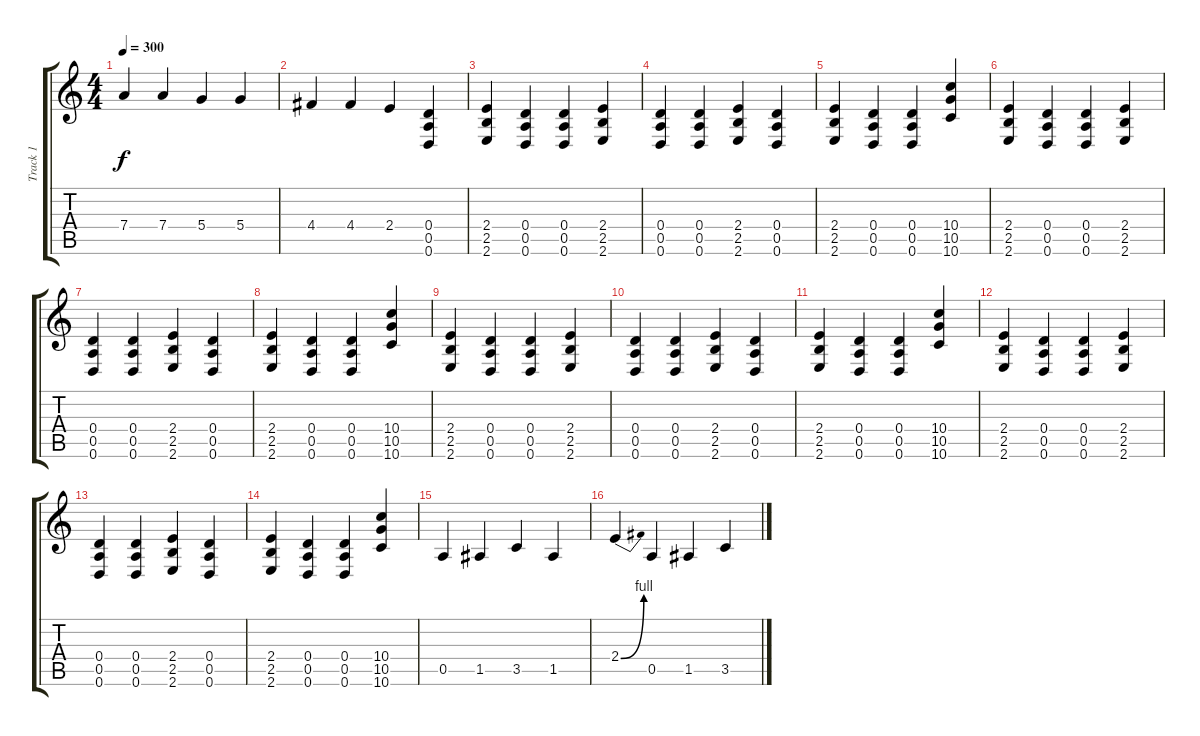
\track ("Track 1" "Track 1") {instrument distortionguitar}
\staff {score tabs}
\tuning (E4 B3 G3 D3 A2 D2) {hide}
\ts (4 4)
\tempo 300
\clef g2
\ks c
7.4.4{dy f} 7.4.4 5.4.4 5.4.4 |
4.4.4 4.4.4 2.4.4 (0.4 0.5 0.6).4 |
(2.4 2.5 2.6).4 (0.4 0.5 0.6).4 (0.4 0.5 0.6).4 (2.4 2.5 2.6).4 |
(0.4 0.5 0.6).4 (0.4 0.5 0.6).4 (2.4 2.5 2.6).4 (0.4 0.5 0.6).4 |
(2.4 2.5 2.6).4 (0.4 0.5 0.6).4 (0.4 0.5 0.6).4 (10.4 10.5 10.6).4 |
(2.4 2.5 2.6).4 (0.4 0.5 0.6).4 (0.4 0.5 0.6).4 (2.4 2.5 2.6).4 |
(0.4 0.5 0.6).4 (0.4 0.5 0.6).4 (2.4 2.5 2.6).4 (0.4 0.5 0.6).4 |
(2.4 2.5 2.6).4 (0.4 0.5 0.6).4 (0.4 0.5 0.6).4 (10.4 10.5 10.6).4 |
(2.4 2.5 2.6).4 (0.4 0.5 0.6).4 (0.4 0.5 0.6).4 (2.4 2.5 2.6).4 |
(0.4 0.5 0.6).4 (0.4 0.5 0.6).4 (2.4 2.5 2.6).4 (0.4 0.5 0.6).4 |
(2.4 2.5 2.6).4 (0.4 0.5 0.6).4 (0.4 0.5 0.6).4 (10.4 10.5 10.6).4 |
(2.4 2.5 2.6).4 (0.4 0.5 0.6).4 (0.4 0.5 0.6).4 (2.4 2.5 2.6).4 |
(0.4 0.5 0.6).4 (0.4 0.5 0.6).4 (2.4 2.5 2.6).4 (0.4 0.5 0.6).4 |
(2.4 2.5 2.6).4 (0.4 0.5 0.6).4 (0.4 0.5 0.6).4 (10.4 10.5 10.6).4 |
0.5.4 1.5.4 3.5.4 1.5.4 |
2.4{be (bend 0 0 60 4)}.4 0.5.4 1.5.4 3.5.4
